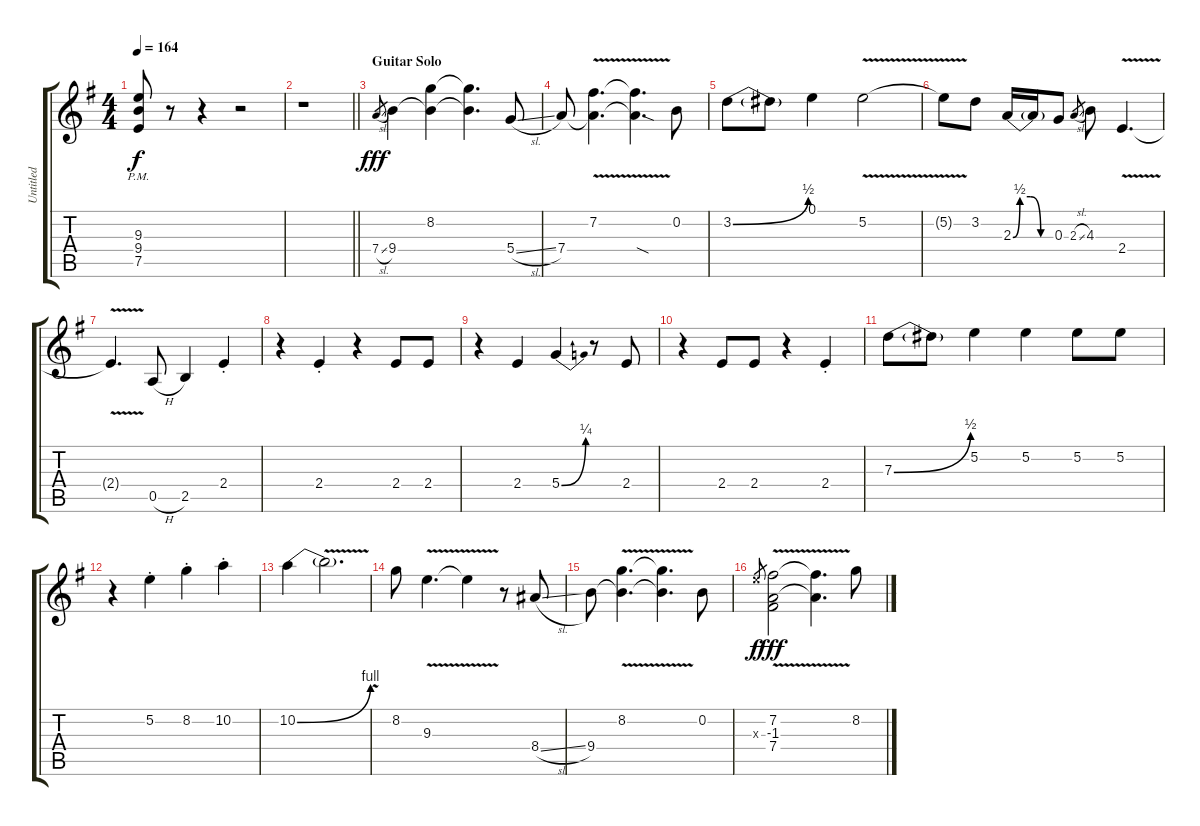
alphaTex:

\track ("Untitled" "Untitled") {instrument distortionguitar}
\staff {score tabs}
\tuning (E4 B3 G3 D3 A2 E2) {hide}
\ts (4 4)
\tempo 164
\clef g2
\ks g
(9.3{pm} 9.4{pm} 7.5{pm}).8{dy f} r.8 r.4 r.2 |
\barLineRight lightlight
r.1 |
\section ("" "Guitar Solo")
7.4{sl}.8{gr dy fff} 9.4.4 (8.2 9.4{t}).4 (8.2{t} 9.4{t}).4{d} 5.4{sl}.8 |
7.4.8 (7.2{v} 7.4{v t}).4{d} (7.2{t} 7.4{sod t}).4{d} 0.2.8 |
3.2{be (bend 0 0 60 2)}.8 3.2{t}.8 0.1.4 5.2{v}.2 |
5.2{v t}.8 3.2.8 2.3{be (custom 0 0 10 2 25 2 40 0 60 0)}.16 2.3{t}.16 0.3.8 2.3{sl}.8{gr} 4.3.8 2.4{v}.4{d} |
2.4{v t}.4{d} 0.5{h}.8 2.5.4 2.4{st}.4 |
r.4 2.4{st}.4 r.4 2.4.8 2.4.8 |
r.4 2.4.4 5.4{be (bend 0 0 60 1)}.4 r.8 2.4.8 |
r.4 2.4.8 2.4.8 r.4 2.4{st}.4 |
7.3{be (bend 0 0 60 2)}.8 7.3{t}.8 5.2.4 5.2.4 5.2.8 5.2.8 |
r.4 5.2{st}.4 8.2{st}.4 10.2{st}.4 |
10.2{be (bend 0 0 60 4)}.4 10.2{v t}.2{d} |
8.2.8 9.3{v}.4{d} 9.3{v t}.4 r.8 8.4{sl}.8 |
9.4.8 (8.2{v} 9.4{v t}).4{d} (8.2{v t} 9.4{v t}).4{d} 0.2.8 |
9.3{x}.8{gr dy f} (7.2{v} -1.3 7.4{v}).2{dy fff} (7.2{v t} 7.4{v t}).4{d} 8.2.8
